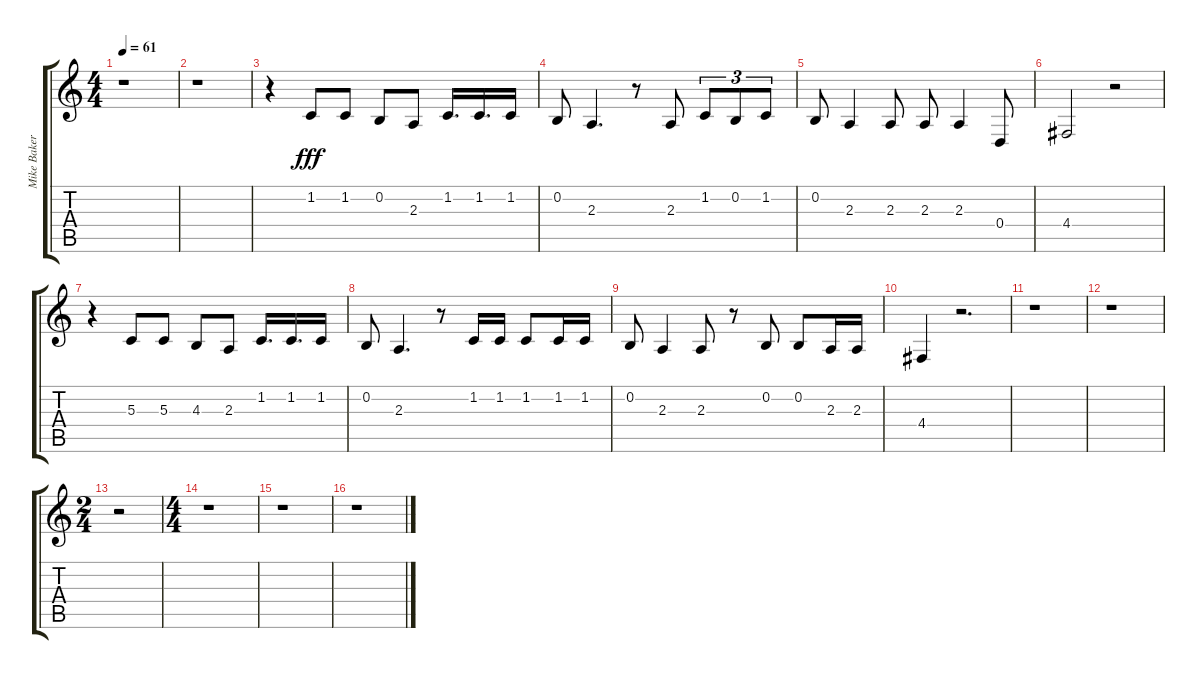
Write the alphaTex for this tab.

\track ("Mike Baker" "Mike Baker") {instrument tenorsax}
\staff {score tabs}
\tuning (E4 B3 G3 D3 A2 E2) {hide}
\ts (4 4)
\tempo 61
\clef g2
\ks c
r.1{dy fff} |
r.1 |
r.4 1.2.8 1.2.8 0.2.8 2.3.8 1.2.16{d} 1.2.16{d} 1.2.16 |
0.2.8 2.3.4{d} r.8 2.3.8 1.2.8{tu (3 2)} 0.2.8{tu (3 2)} 1.2.8{tu (3 2)} |
0.2.8 2.3.4 2.3.8 2.3.8 2.3.4 0.4.8 |
4.4.2 r.2 |
r.4 5.3.8 5.3.8 4.3.8 2.3.8 1.2.16{d} 1.2.16{d} 1.2.16 |
0.2.8 2.3.4{d} r.8 1.2.16 1.2.16 1.2.8 1.2.16 1.2.16 |
0.2.8 2.3.4 2.3.8 r.8 0.2.8 0.2.8 2.3.16 2.3.16 |
4.4.4 r.2{d} |
r.1 |
r.1 |
\ts (2 4)
r.2 |
\ts (4 4)
r.1 |
r.1 |
r.1
